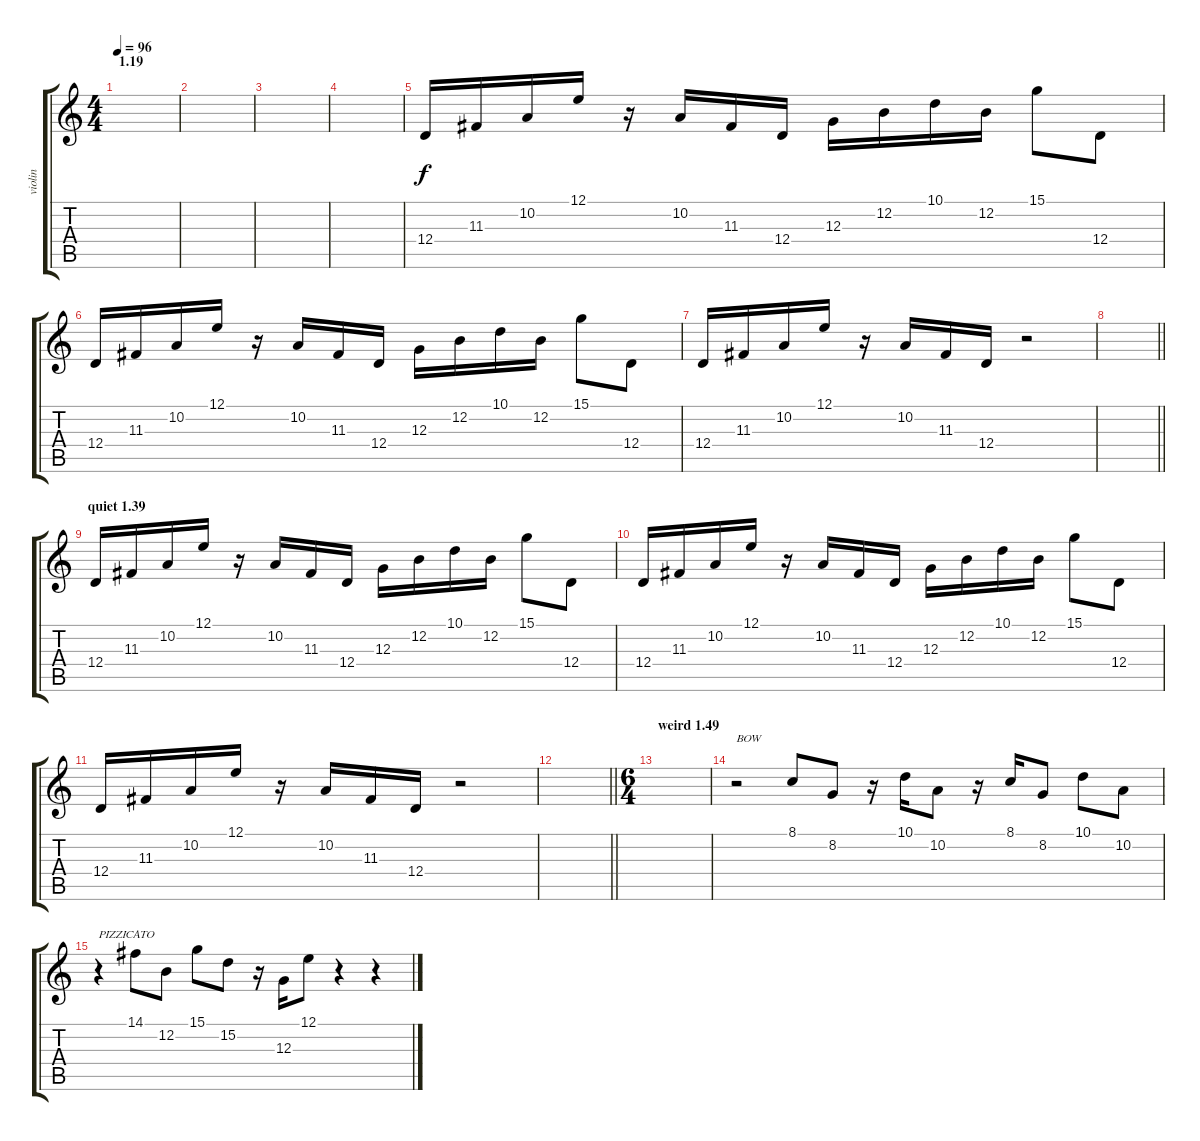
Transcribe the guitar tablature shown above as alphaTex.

\track ("violin" "violin") {instrument violin}
\staff {score tabs}
\tuning (E4 B3 G3 D3 A2 E2) {hide}
\ts (4 4)
\section ("" "1.19")
\tempo 96
\clef g2
\ks c
|
|
|
|
12.4.16 11.3.16 10.2.16 12.1.16 r.16 10.2.16 11.3.16 12.4.16 12.3.16 12.2.16 10.1.16 12.2.16 15.1.8 12.4.8 |
12.4.16 11.3.16 10.2.16 12.1.16 r.16 10.2.16 11.3.16 12.4.16 12.3.16 12.2.16 10.1.16 12.2.16 15.1.8 12.4.8 |
12.4.16 11.3.16 10.2.16 12.1.16 r.16 10.2.16 11.3.16 12.4.16 r.2 |
\barLineRight lightlight
|
\section ("" "quiet 1.39")
12.4.16 11.3.16 10.2.16 12.1.16 r.16 10.2.16 11.3.16 12.4.16 12.3.16 12.2.16 10.1.16 12.2.16 15.1.8 12.4.8 |
12.4.16 11.3.16 10.2.16 12.1.16 r.16 10.2.16 11.3.16 12.4.16 12.3.16 12.2.16 10.1.16 12.2.16 15.1.8 12.4.8 |
12.4.16 11.3.16 10.2.16 12.1.16 r.16 10.2.16 11.3.16 12.4.16 r.2 |
\barLineRight lightlight
|
\ts (6 4)
\section ("" "weird 1.49")
|
r.2{txt "BOW" instrument violin} 8.1.8 8.2.8 r.16 10.1.16 10.2.8 r.16 8.1.16 8.2.8 10.1.8 10.2.8 |
r.4{txt "PIZZICATO" instrument pizzicatostrings} 14.1.8 12.2.8 15.1.8 15.2.8 r.16 12.3.16 12.1.8 r.4 r.4
